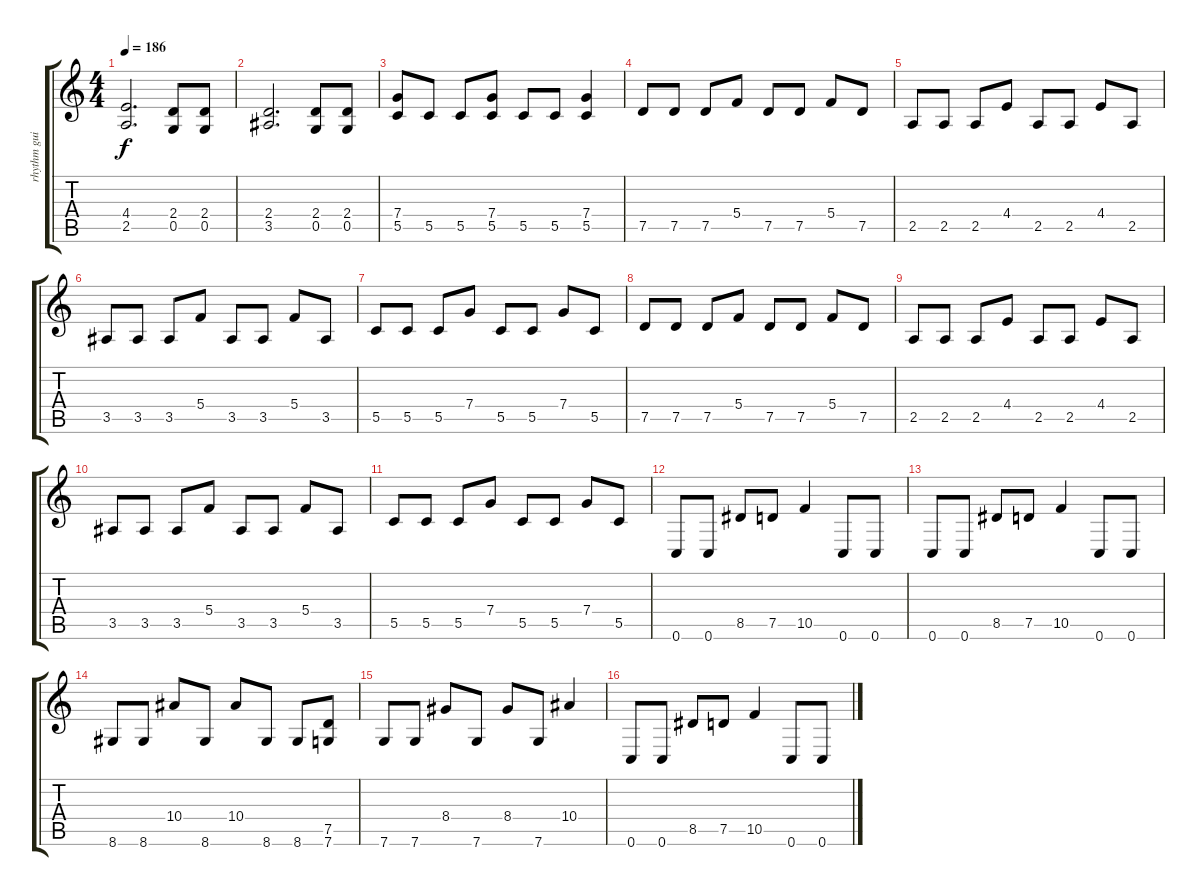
\track ("rhythm guitar" "rhythm gui") {instrument distortionguitar}
\staff {score tabs}
\tuning (D4 A3 F3 C3 G2 C2) {hide}
\ts (4 4)
\tempo 186
\clef g2
\ks c
(4.4 2.5).2{d dy f} (2.4 0.5).8 (2.4 0.5).8 |
(2.4 3.5).2{d} (2.4 0.5).8 (2.4 0.5).8 |
(7.4 5.5).8 5.5.8 5.5.8 (7.4 5.5).8 5.5.8 5.5.8 (7.4 5.5).4 |
7.5.8 7.5.8 7.5.8 5.4.8 7.5.8 7.5.8 5.4.8 7.5.8 |
2.5.8 2.5.8 2.5.8 4.4.8 2.5.8 2.5.8 4.4.8 2.5.8 |
3.5.8 3.5.8 3.5.8 5.4.8 3.5.8 3.5.8 5.4.8 3.5.8 |
5.5.8 5.5.8 5.5.8 7.4.8 5.5.8 5.5.8 7.4.8 5.5.8 |
7.5.8 7.5.8 7.5.8 5.4.8 7.5.8 7.5.8 5.4.8 7.5.8 |
2.5.8 2.5.8 2.5.8 4.4.8 2.5.8 2.5.8 4.4.8 2.5.8 |
3.5.8 3.5.8 3.5.8 5.4.8 3.5.8 3.5.8 5.4.8 3.5.8 |
5.5.8 5.5.8 5.5.8 7.4.8 5.5.8 5.5.8 7.4.8 5.5.8 |
0.6.8 0.6.8 8.5.8 7.5.8 10.5.4 0.6.8 0.6.8 |
0.6.8 0.6.8 8.5.8 7.5.8 10.5.4 0.6.8 0.6.8 |
8.6.8 8.6.8 10.4.8 8.6.8 10.4.8 8.6.8 8.6.8 (7.5 7.6).8 |
7.6.8 7.6.8 8.4.8 7.6.8 8.4.8 7.6.8 10.4.4 |
0.6.8 0.6.8 8.5.8 7.5.8 10.5.4 0.6.8 0.6.8
